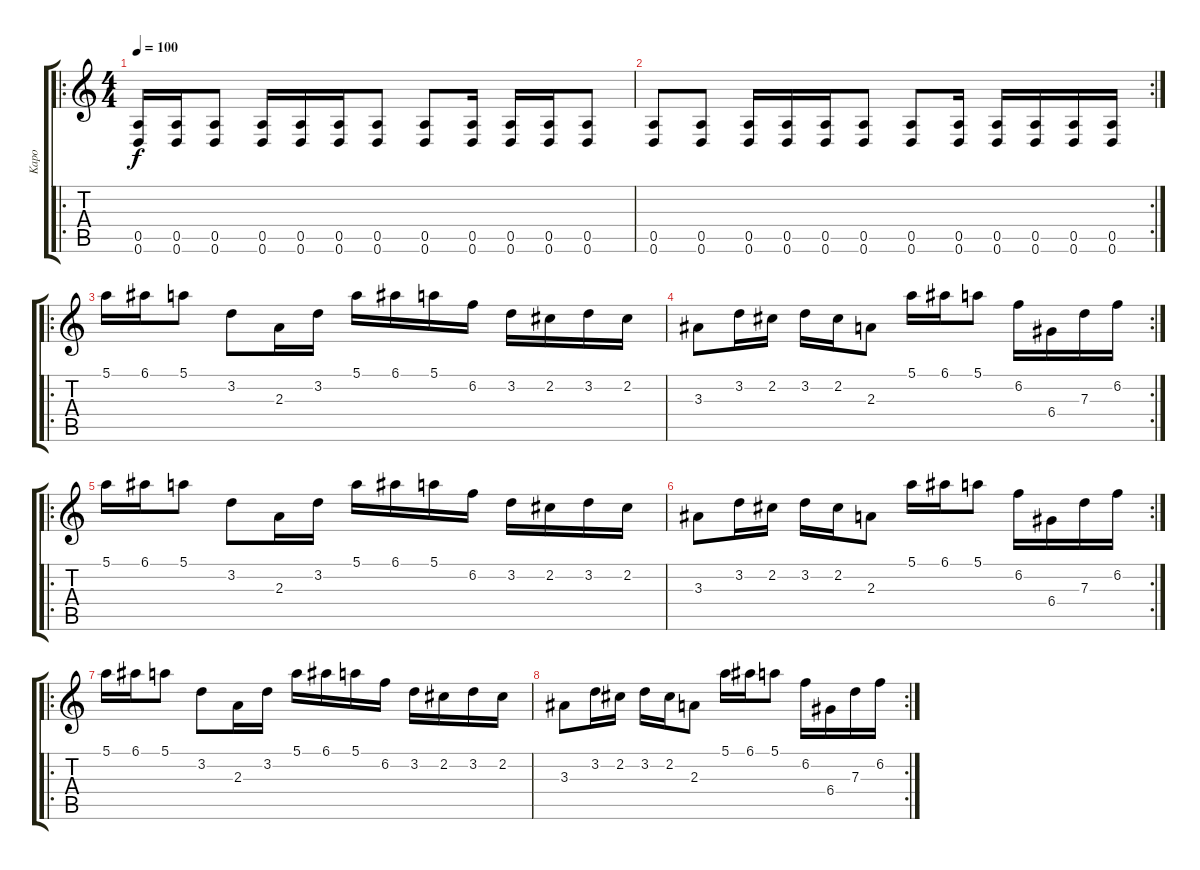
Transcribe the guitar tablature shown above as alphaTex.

\track ("Kapo" "Kapo") {instrument distortionguitar}
\staff {score tabs}
\tuning (E4 B3 G3 D3 A2 D2) {hide}
\ro
\ts (4 4)
\tempo 100
\clef g2
\ks c
(0.5 0.6).16{dy f instrument acousticguitarsteel} (0.5 0.6).16 (0.5 0.6).8 (0.5 0.6).16 (0.5 0.6).16 (0.5 0.6).16 (0.5 0.6).8 (0.5 0.6).8 (0.5 0.6).16 (0.5 0.6).16 (0.5 0.6).16 (0.5 0.6).8 |
\rc 2
(0.5 0.6).8 (0.5 0.6).8 (0.5 0.6).16 (0.5 0.6).16 (0.5 0.6).16 (0.5 0.6).8 (0.5 0.6).8 (0.5 0.6).16 (0.5 0.6).16 (0.5 0.6).16 (0.5 0.6).16 (0.5 0.6).16 |
\ro
5.1.16{instrument distortionguitar} 6.1.16 5.1.8 3.2.8 2.3.16 3.2.16 5.1.16 6.1.16 5.1.16 6.2.16 3.2.16 2.2.16 3.2.16 2.2.16 |
\rc 2
3.3.8 3.2.16 2.2.16 3.2.16 2.2.16 2.3.8 5.1.16 6.1.16 5.1.8 6.2.16 6.4.16 7.3.16 6.2.16 |
\ro
5.1.16 6.1.16 5.1.8 3.2.8 2.3.16 3.2.16 5.1.16 6.1.16 5.1.16 6.2.16 3.2.16 2.2.16 3.2.16 2.2.16 |
\rc 2
3.3.8 3.2.16 2.2.16 3.2.16 2.2.16 2.3.8 5.1.16 6.1.16 5.1.8 6.2.16 6.4.16 7.3.16 6.2.16 |
\ro
5.1.16 6.1.16 5.1.8 3.2.8 2.3.16 3.2.16 5.1.16 6.1.16 5.1.16 6.2.16 3.2.16 2.2.16 3.2.16 2.2.16 |
\rc 2
3.3.8 3.2.16 2.2.16 3.2.16 2.2.16 2.3.8 5.1.16 6.1.16 5.1.8 6.2.16 6.4.16 7.3.16 6.2.16
